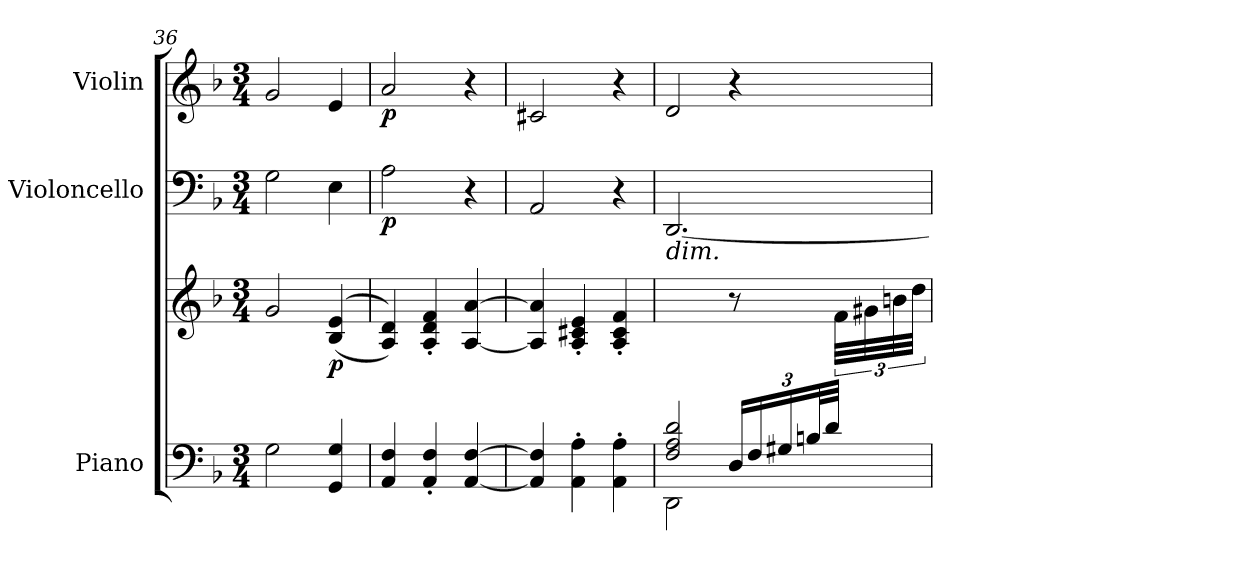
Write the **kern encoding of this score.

**kern	**kern	**dynam	**kern	**dynam	**kern	**dynam
*part3	*part3	*part3	*part2	*part2	*part1	*part1
*staff4	*staff3	*staff3/4	*staff2	*staff2	*staff1	*staff1
*I"Piano	*	*	*I"Violoncello	*	*I"Violin	*
*I'Pno	*	*	*I'Vc	*	*I'Vln	*
*clefF4	*clefG2	*	*clefF4	*	*clefG2	*
*k[b-]	*k[b-]	*	*k[b-]	*	*k[b-]	*
*M3/4	*M3/4	*	*M3/4	*	*M3/4	*
=36	=36	=36	=36	=36	=36	=36
2G\	2g/	.	2G\	.	2g/	.
!	!	!LO:DY:b	!	!	!	!
4GG/ 4G/	(>(<4B-/ 4e/	p	4E\	.	4e/	.
=37	=37	=37	=37	=37	=37	=37
!	!	!	!	!LO:DY:b	!	!LO:DY:b
4AA/ 4F/	4A/ 4d/))	.	2A\	p	2a/	p
4AA/' 4F/'	4A/' 4d/' 4f/'	.	.	.	.	.
[4AA/ [4F/	[4A/ [4a/	.	4r	.	4r	.
=38	=38	=38	=38	=38	=38	=38
4AA/] 4F/]	4A/] 4a/]	.	2AA/	.	2c#X/	.
4AA\' 4A\'	4A/' 4c#X/' 4e/'	.	.	.	.	.
4AA\' 4A\'	4A/' 4c#/' 4f/'	.	4r	.	4r	.
=39	=39	=39	=39	=39	=39	=39
*^	*^	*	*	*	*	*
!	!	!	!	!	!LO:TX:b:i:t=dim.	!	!	!
2F/ 2A/ 2d/	2DD\	2ryy	3%2ryy	.	[2.DD/	.	2d/	.
*	*Xbrackettup	*	*	*	*	*	*	*
12ryy	24D/LL	8r	.	.	.	.	4r	.
.	24F/	.	.	.	.	.	.	.
6ryy	24G#X/	.	.	.	.	.	.	.
.	48Bn/L	8ryy	.	.	.	.	.	.
.	48d/JJJ	.	.	.	.	.	.	.
.	12ryy	.	48f\LLL	.	.	.	.	.
.	.	.	48g#X\	.	.	.	.	.
.	.	.	48bn\	.	.	.	.	.
.	.	.	48dd\JJJ	.	.	.	.	.
*v	*v	*	*	*	*	*	*	*
*	*v	*v	*	*	*	*	*
=	=	=	=	=	=	=
*-	*-	*-	*-	*-	*-	*-
